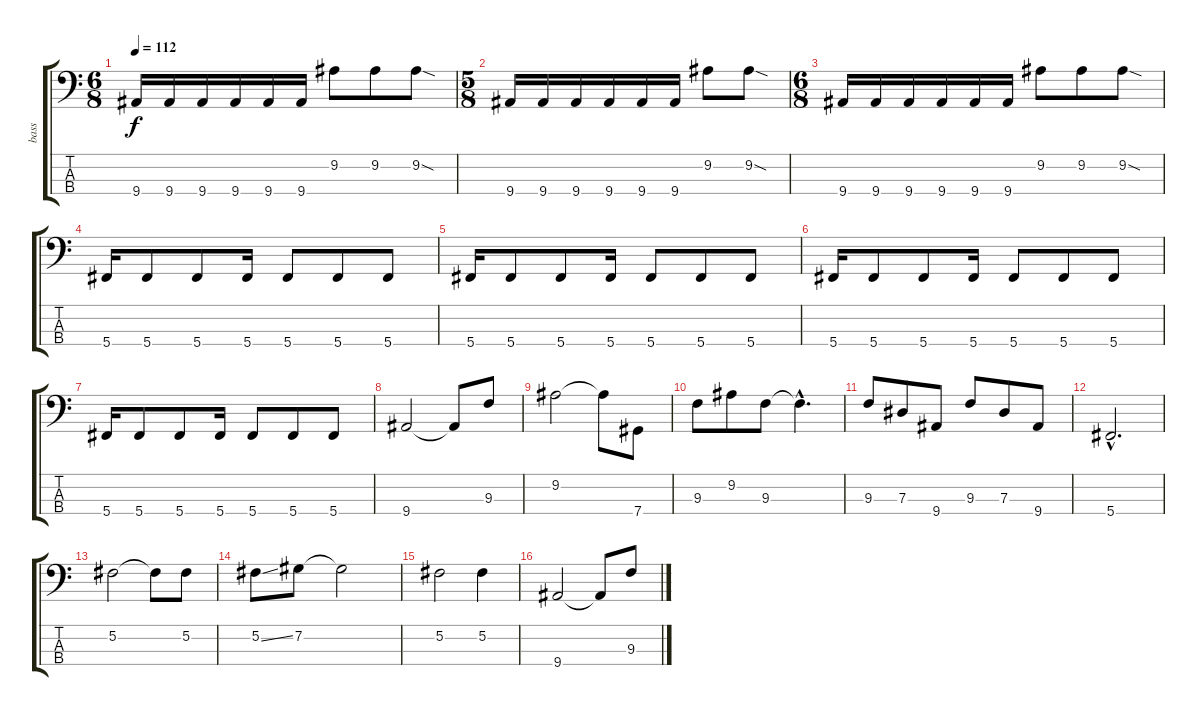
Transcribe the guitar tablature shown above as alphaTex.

\track ("bass" "bass") {instrument electricbasspick}
\staff {score tabs}
\tuning (Gb2 Db2 Ab1 Db1) {hide}
\ts (6 8)
\tempo 112
\clef f4
\ks c
9.4.16{dy f} 9.4.16 9.4.16 9.4.16 9.4.16 9.4.16 9.2.8 9.2.8 9.2{sod}.8 |
\ts (5 8)
9.4.16 9.4.16 9.4.16 9.4.16 9.4.16 9.4.16 9.2.8 9.2{sod}.8 |
\ts (6 8)
9.4.16 9.4.16 9.4.16 9.4.16 9.4.16 9.4.16 9.2.8 9.2.8 9.2{sod}.8 |
5.4.16 5.4.8 5.4.8 5.4.16 5.4.8 5.4.8 5.4.8 |
5.4.16 5.4.8 5.4.8 5.4.16 5.4.8 5.4.8 5.4.8 |
5.4.16 5.4.8 5.4.8 5.4.16 5.4.8 5.4.8 5.4.8 |
5.4.16 5.4.8 5.4.8 5.4.16 5.4.8 5.4.8 5.4.8 |
9.4.2 9.4{t}.8 9.3.8 |
9.2.2 9.2{t}.8 7.4.8 |
9.3.8 9.2.8 9.3.8 9.3{hac t}.4{d} |
9.3.8 7.3.8 9.4.8 9.3.8 7.3.8 9.4.8 |
5.4{hac}.2{d} |
5.2.2 5.2{t}.8 5.2.8 |
5.2{ss}.8 7.2.8 7.2{t}.2 |
5.2.2 5.2.4 |
9.4.2 9.4{t}.8 9.3.8
